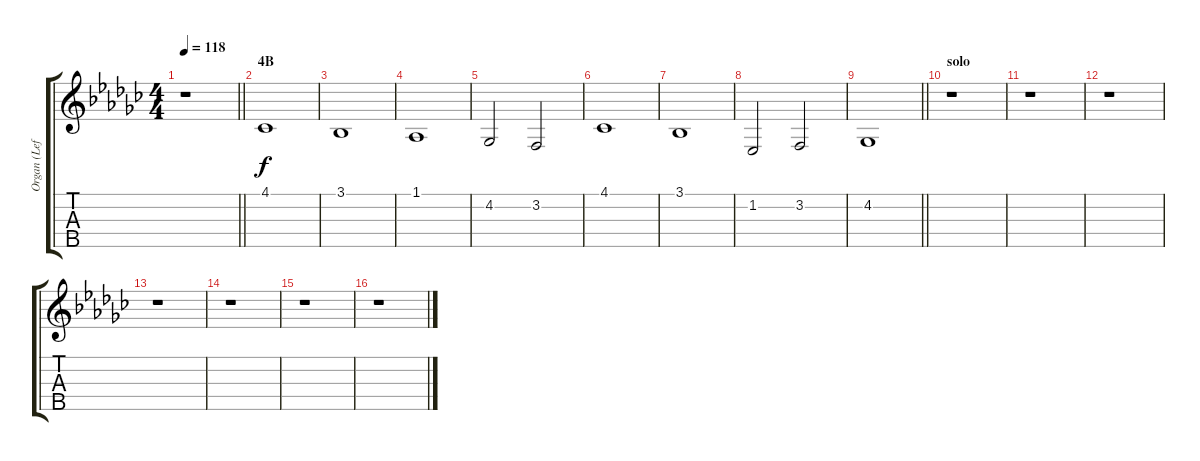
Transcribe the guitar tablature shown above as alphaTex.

\track ("Organ (Left Hand)" "Organ (Lef") {instrument drawbarorgan}
\staff {score tabs}
\tuning (G3 D3 A2 E2 B1) {hide}
\ts (4 4)
\tempo 118
\clef g2
\barLineRight lightlight
\ks gb
r.1{dy f} |
\section ("" "4B")
4.1.1 |
3.1.1 |
1.1.1 |
4.2.2 3.2.2 |
4.1.1 |
3.1.1 |
1.2.2 3.2.2 |
\barLineRight lightlight
4.2.1 |
\section ("" "solo")
r.1 |
r.1 |
r.1 |
r.1 |
r.1 |
r.1 |
r.1
